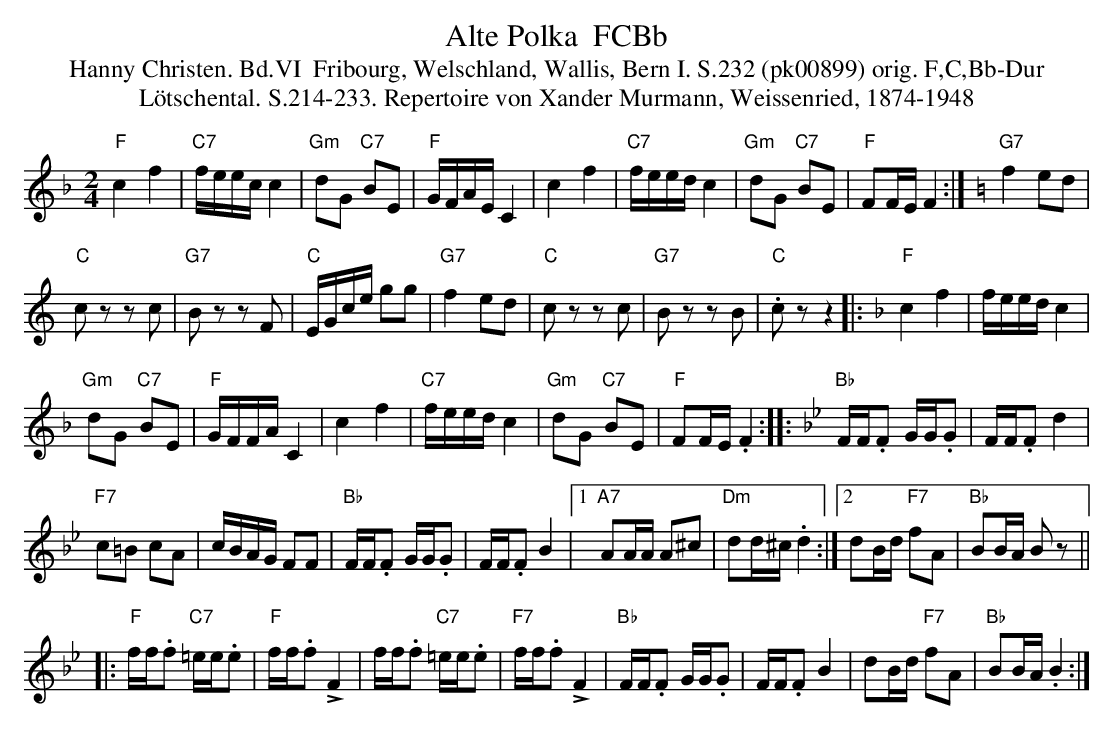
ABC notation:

X:1
T: Alte Polka  FCBb
T:Hanny Christen. Bd.VI  Fribourg, Welschland, Wallis, Bern I. S.232 (pk00899) orig. F,C,Bb-Dur
T:L\"otschental. S.214-233. Repertoire von Xander Murmann, Weissenried, 1874-1948
M:2/4
L:1/16
K:F %%MIDI gchordon
"F"c4f4 | "C7"feecc4 | "Gm"d2G2 "C7"B2E2 | "F"GFAEC4 | c4f4 | "C7"feedc4 | "Gm"d2G2 "C7"B2E2 | "F"F2FEF4 :| [K:C] "G7"f4e2d2 |
"C"c2z2z2 c2 | "G7"B2z2z2 F2 | "C"EGce g2g2 | "G7"f4e2d2 | "C"c2z2z2 c2 | "G7"B2z2z2 B2 | "C".c2z2z4 |: [K:F] "F"c4f4 | feedc4 |
"Gm"d2G2 "C7"B2E2 | "F"GFFAC4 | c4f4 | "C7"feedc4 | "Gm"d2G2 "C7"B2E2 | "F"F2FE .F4 :: [K:Bb] "Bb"FF.F2 GG.G2 | FF.F2d4 |
"F7"c2=B2 c2A2 | cBAG F2F2 | "Bb"FF.F2 GG.G2 | FF.F2B4 |1 "A7"A2AA A2^c2 | "Dm"d2d^c.d4 :|2 d2Bd "F7"f2A2 | "Bb"B2BA B2z2 ||
|: "F"ff.f2 "C7"=ee.e2 | "F"ff.f2 !>!F4 | ff.f2 "C7"=ee.e2 | "F7"ff.f2 !>!F4 | "Bb"FF.F2 GG.G2 | FF.F2B4 | d2Bd "F7"f2A2 | "Bb"B2BA .B4 :|
